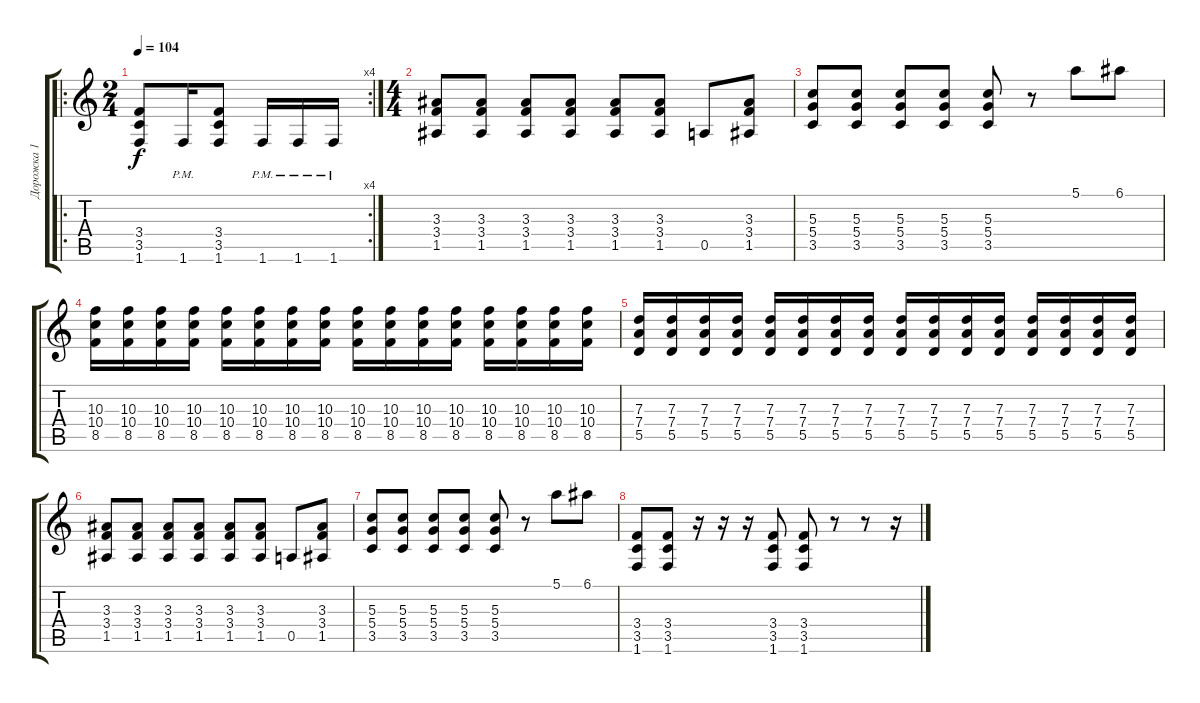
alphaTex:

\track ("Дорожка 1" "Дорожка 1") {instrument distortionguitar}
\staff {score tabs}
\tuning (E4 B3 G3 D3 A2 E2) {hide}
\ro
\rc 4
\ts (2 4)
\tempo 104
\clef g2
\ks c
(3.4 3.5 1.6).8{dy f} 1.6{pm}.16 (3.4 3.5 1.6).8 1.6{pm}.16 1.6{pm}.16 1.6{pm}.16 |
\ts (4 4)
(3.3 3.4 1.5).8 (3.3 3.4 1.5).8 (3.3 3.4 1.5).8 (3.3 3.4 1.5).8 (3.3 3.4 1.5).8 (3.3 3.4 1.5).8 0.5.8 (3.3 3.4 1.5).8 |
(5.3 5.4 3.5).8 (5.3 5.4 3.5).8 (5.3 5.4 3.5).8 (5.3 5.4 3.5).8 (5.3 5.4 3.5).8 r.8 5.1.8 6.1.8 |
(10.3 10.4 8.5).16 (10.3 10.4 8.5).16 (10.3 10.4 8.5).16 (10.3 10.4 8.5).16 (10.3 10.4 8.5).16 (10.3 10.4 8.5).16 (10.3 10.4 8.5).16 (10.3 10.4 8.5).16 (10.3 10.4 8.5).16 (10.3 10.4 8.5).16 (10.3 10.4 8.5).16 (10.3 10.4 8.5).16 (10.3 10.4 8.5).16 (10.3 10.4 8.5).16 (10.3 10.4 8.5).16 (10.3 10.4 8.5).16 |
(7.3 7.4 5.5).16 (7.3 7.4 5.5).16 (7.3 7.4 5.5).16 (7.3 7.4 5.5).16 (7.3 7.4 5.5).16 (7.3 7.4 5.5).16 (7.3 7.4 5.5).16 (7.3 7.4 5.5).16 (7.3 7.4 5.5).16 (7.3 7.4 5.5).16 (7.3 7.4 5.5).16 (7.3 7.4 5.5).16 (7.3 7.4 5.5).16 (7.3 7.4 5.5).16 (7.3 7.4 5.5).16 (7.3 7.4 5.5).16 |
(3.3 3.4 1.5).8 (3.3 3.4 1.5).8 (3.3 3.4 1.5).8 (3.3 3.4 1.5).8 (3.3 3.4 1.5).8 (3.3 3.4 1.5).8 0.5.8 (3.3 3.4 1.5).8 |
(5.3 5.4 3.5).8 (5.3 5.4 3.5).8 (5.3 5.4 3.5).8 (5.3 5.4 3.5).8 (5.3 5.4 3.5).8 r.8 5.1.8 6.1.8 |
(3.4 3.5 1.6).8 (3.4 3.5 1.6).8 r.16 r.16 r.16 (3.4 3.5 1.6).8 (3.4 3.5 1.6).8 r.8 r.8 r.16
